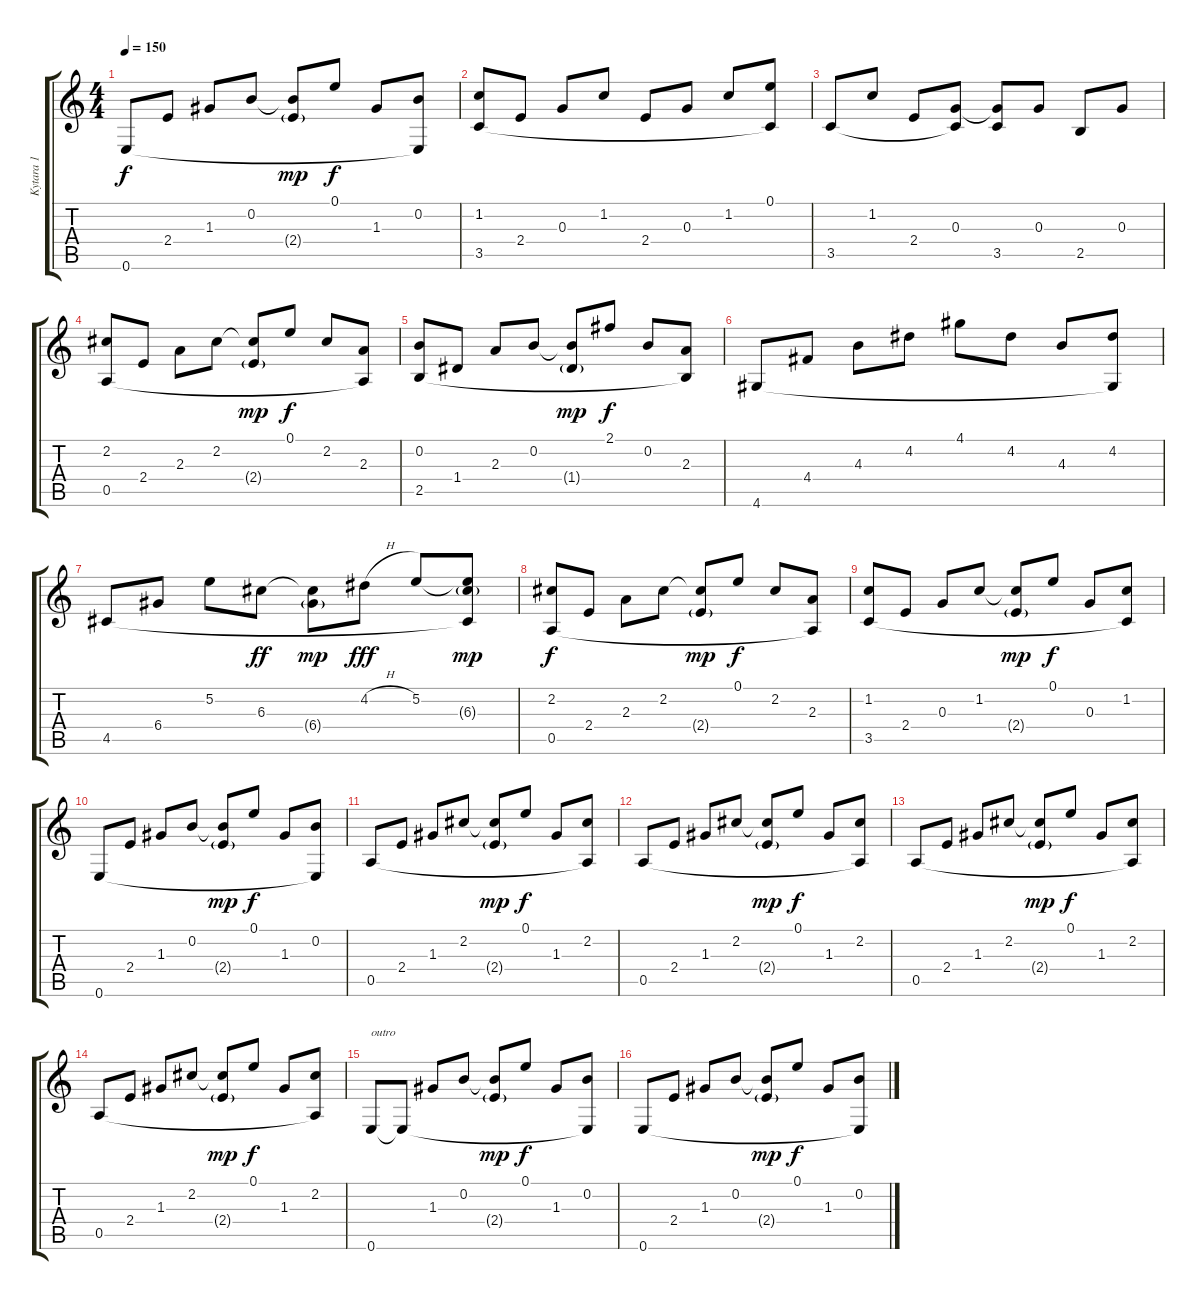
\track ("Kytara 1" "Kytara 1") {instrument acousticguitarsteel}
\staff {score tabs}
\tuning (E4 B3 G3 D3 A2 E2) {hide}
\ts (4 4)
\tempo 150
\clef g2
\ks c
0.6.8{dy f} 2.4.8 1.3.8 0.2.8 (0.2{t} 2.4{g}).8{dy mp} 0.1.8{dy f} 1.3.8 (0.2 0.6{t}).8 |
(1.2 3.5).8 2.4.8 0.3.8 1.2.8 2.4.8 0.3.8 1.2.8 (0.1 3.5{t}).8 |
3.5.8 1.2.8 2.4.8 (0.3 3.5{t}).8 (0.3{t} 3.5).8 0.3.8 2.5.8 0.3.8 |
(2.2 0.5).8 2.4.8 2.3.8 2.2.8 (2.2{t} 2.4{g}).8{dy mp} 0.1.8{dy f} 2.2.8 (2.3 0.5{t}).8 |
(0.2 2.5).8 1.4.8 2.3.8 0.2.8 (0.2{t} 1.4{g}).8{dy mp} 2.1.8{dy f} 0.2.8 (2.3 2.5{t}).8 |
4.6.8 4.4.8 4.3.8 4.2.8 4.1.8 4.2.8 4.3.8 (4.2 4.6{t}).8 |
4.5.8 6.4.8 5.2.8 6.3.8{dy ff} (6.3{t} 6.4{g}).8{dy mp} 4.2{h}.8{dy fff} 5.2.8 (5.2{t} 6.3{g} 4.5{t}).8{dy mp} |
(2.2 0.5).8{dy f} 2.4.8 2.3.8 2.2.8 (2.2{t} 2.4{g}).8{dy mp} 0.1.8{dy f} 2.2.8 (2.3 0.5{t}).8 |
(1.2 3.5).8 2.4.8 0.3.8 1.2.8 (1.2{t} 2.4{g}).8{dy mp} 0.1.8{dy f} 0.3.8 (1.2 3.5{t}).8 |
0.6.8 2.4.8 1.3.8 0.2.8 (0.2{t} 2.4{g}).8{dy mp} 0.1.8{dy f} 1.3.8 (0.2 0.6{t}).8 |
0.5.8 2.4.8 1.3.8 2.2.8 (2.2{t} 2.4{g}).8{dy mp} 0.1.8{dy f} 1.3.8 (2.2 0.5{t}).8 |
0.5.8 2.4.8 1.3.8 2.2.8 (2.2{t} 2.4{g}).8{dy mp} 0.1.8{dy f} 1.3.8 (2.2 0.5{t}).8 |
0.5.8 2.4.8 1.3.8 2.2.8 (2.2{t} 2.4{g}).8{dy mp} 0.1.8{dy f} 1.3.8 (2.2 0.5{t}).8 |
0.5.8 2.4.8 1.3.8 2.2.8 (2.2{t} 2.4{g}).8{dy mp} 0.1.8{dy f} 1.3.8 (2.2 0.5{t}).8 |
\section ("" "")
0.6.8{txt "outro"} 0.6{t}.8 1.3.8 0.2.8 (0.2{t} 2.4{g}).8{dy mp} 0.1.8{dy f} 1.3.8 (0.2 0.6{t}).8 |
0.6.8 2.4.8 1.3.8 0.2.8 (0.2{t} 2.4{g}).8{dy mp} 0.1.8{dy f} 1.3.8 (0.2 0.6{t}).8
